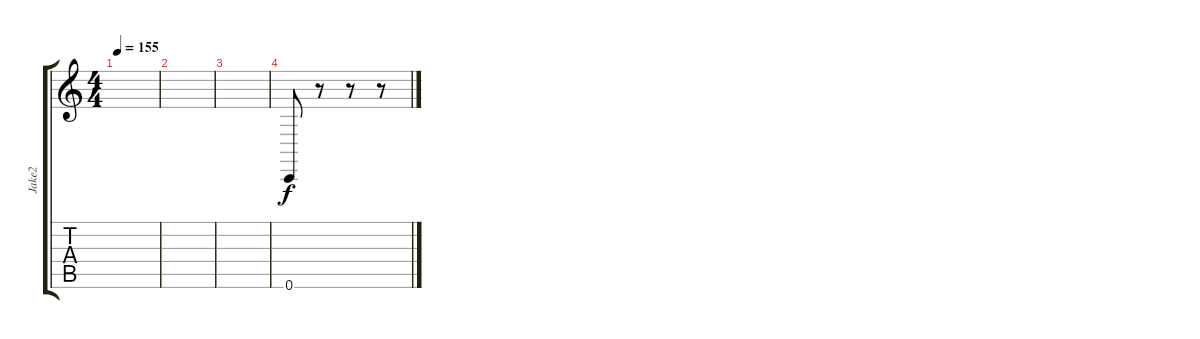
\track ("Jake2" "Jake2") {instrument stringensemble1}
\staff {score tabs}
\tuning (D4 A3 F3 C3 G2 C2) {hide}
\ts (4 4)
\tempo 155
\clef g2
\ks c
|
|
|
0.6.8 r.8 r.8 r.8
